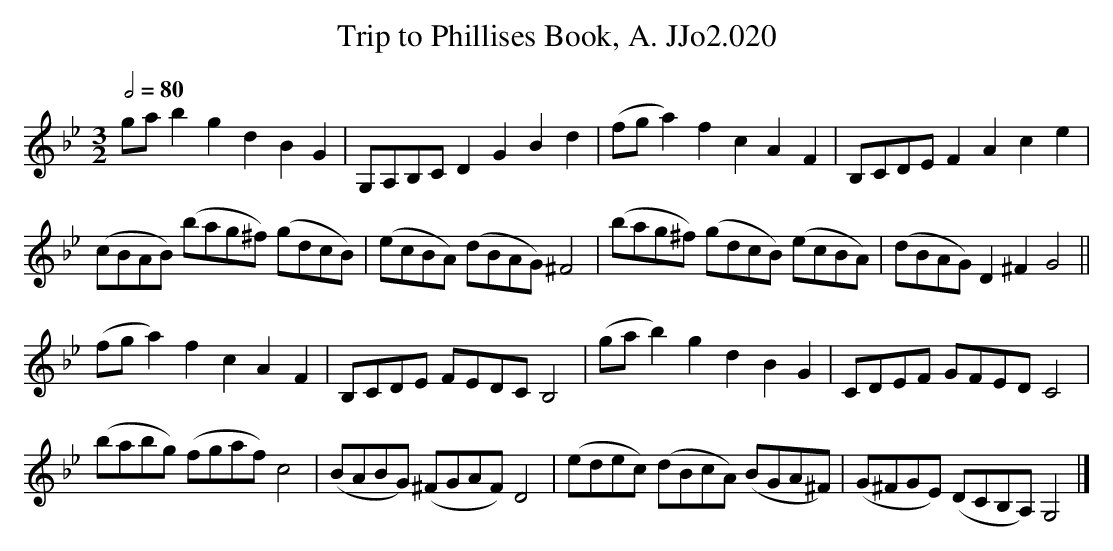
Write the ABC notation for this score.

X:1
T:Trip to Phillises Book, A. JJo2.020
Q:1/2=80
M:3/2
L:1/8
K:Bb
ga b2 g2d2B2G2|G,A,B,C D2 G2B2d2 |(fg a2)f2c2A2F2|B,CDE F2A2c2e2|
(cBAB) (bag^f) (gdcB) |(ecBA) (dBAG) ^F4|(bag^f) (gdcB) (ecBA)|(dBAG) D2^F2G4||
(fg a2) f2c2A2F2|B,CDE FEDC B,4|(ga b2) g2d2B2G2|CDEF GFED C4|
(babg) (fgaf) c4|(BABG) (^FGAF) D4|(edec) (dBcA) (BGA^F)|(G^FGE) (DCB,A,) G,4 |]
